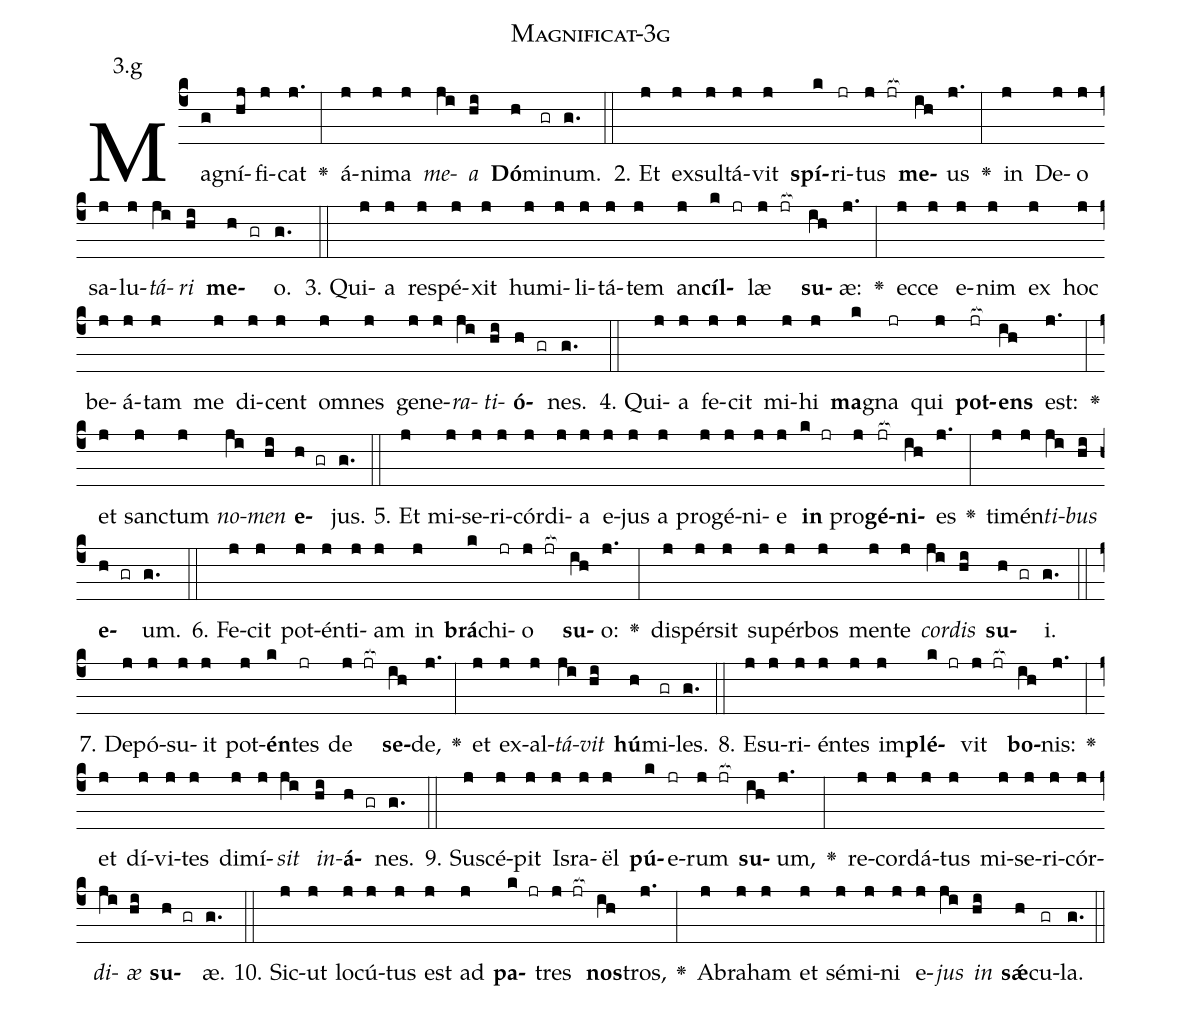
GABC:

name: Magnificat-3g;
annotation: 3.g;
%%
(c4)Ma(g)gní(hj)fi(j)cat(j.) <v>\greheightstar</v>(:) á(j)ni(j)ma(j) <i>me</i>(ji)<i>a</i>(hi) <b>Dó</b>(h)mi(gr)num.(g.) (::)
2. Et(j) ex(j)sul(j)tá(j)vit(j) <b>spí</b>(k)ri(jr)tus(j jr[ocb:1{]) <b>me</b>(ih[ocb:0}])us(j.) <v>\greheightstar</v>(:) in(j) De(j)o(j) sa(j)lu(j)<i>tá</i>(ji)<i>ri</i>(hi) <b>me</b>(h gr)o.(g.) (::)
3. Qui(j)a(j) re(j)spé(j)xit(j) hu(j)mi(j)li(j)tá(j)tem(j) an(j)<b>cíl</b>(k jr)læ(j jr[ocb:1{]) <b>su</b>(ih[ocb:0}])æ:(j.) <v>\greheightstar</v>(:) ec(j)ce(j) e(j)nim(j) ex(j) hoc(j) be(j)á(j)tam(j) me(j) di(j)cent(j) om(j)nes(j) ge(j)ne(j)<i>ra</i>(ji)<i>ti</i>(hi)<b>ó</b>(h gr)nes.(g.) (::)
4. Qui(j)a(j) fe(j)cit(j) mi(j)hi(j) <b>ma</b>(k)gna(jr) qui(j) <b>pot</b>(jr[ocb:1{])<b>ens</b>(ih[ocb:0}]) est:(j.) <v>\greheightstar</v>(:) et(j) sanc(j)tum(j) <i>no</i>(ji)<i>men</i>(hi) <b>e</b>(h gr)jus.(g.) (::)
5. Et(j) mi(j)se(j)ri(j)cór(j)di(j)a(j) e(j)jus(j) a(j) pro(j)gé(j)ni(j)e(j) <b>in</b>(k jr) pro(j)<b>gé</b>(jr[ocb:1{])<b>ni</b>(ih[ocb:0}])es(j.) <v>\greheightstar</v>(:) ti(j)mén(j)<i>ti</i>(ji)<i>bus</i>(hi) <b>e</b>(h gr)um.(g.) (::)
6. Fe(j)cit(j) pot(j)én(j)ti(j)am(j) in(j) <b>brá</b>(k)chi(jr)o(j jr[ocb:1{]) <b>su</b>(ih[ocb:0}])o:(j.) <v>\greheightstar</v>(:) di(j)spér(j)sit(j) su(j)pér(j)bos(j) men(j)te(j) <i>cor</i>(ji)<i>dis</i>(hi) <b>su</b>(h gr)i.(g.) (::)
7. De(j)pó(j)su(j)it(j) pot(j)<b>én</b>(k)tes(jr) de(j jr[ocb:1{]) <b>se</b>(ih[ocb:0}])de,(j.) <v>\greheightstar</v>(:) et(j) ex(j)al(j)<i>tá</i>(ji)<i>vit</i>(hi) <b>hú</b>(h)mi(gr)les.(g.) (::)
8. E(j)su(j)ri(j)én(j)tes(j) im(j)<b>plé</b>(k jr)vit(j jr[ocb:1{]) <b>bo</b>(ih[ocb:0}])nis:(j.) <v>\greheightstar</v>(:) et(j) dí(j)vi(j)tes(j) di(j)mí(j)<i>sit</i>(ji) <i>in</i>(hi)<b>á</b>(h gr)nes.(g.) (::)
9. Su(j)scé(j)pit(j) Is(j)ra(j)ël(j) <b>pú</b>(k)e(jr)rum(j jr[ocb:1{]) <b>su</b>(ih[ocb:0}])um,(j.) <v>\greheightstar</v>(:) re(j)cor(j)dá(j)tus(j) mi(j)se(j)ri(j)cór(j)<i>di</i>(ji)<i>æ</i>(hi) <b>su</b>(h gr)æ.(g.) (::)
10. Sic(j)ut(j) lo(j)cú(j)tus(j) est(j) ad(j) <b>pa</b>(k jr)tres(j jr[ocb:1{]) <b>nos</b>(ih[ocb:0}])tros,(j.) <v>\greheightstar</v>(:) A(j)bra(j)ham(j) et(j) sé(j)mi(j)ni(j) e(j)<i>jus</i>(ji) <i>in</i>(hi) <b>sǽ</b>(h)cu(gr)la.(g.) (::)
